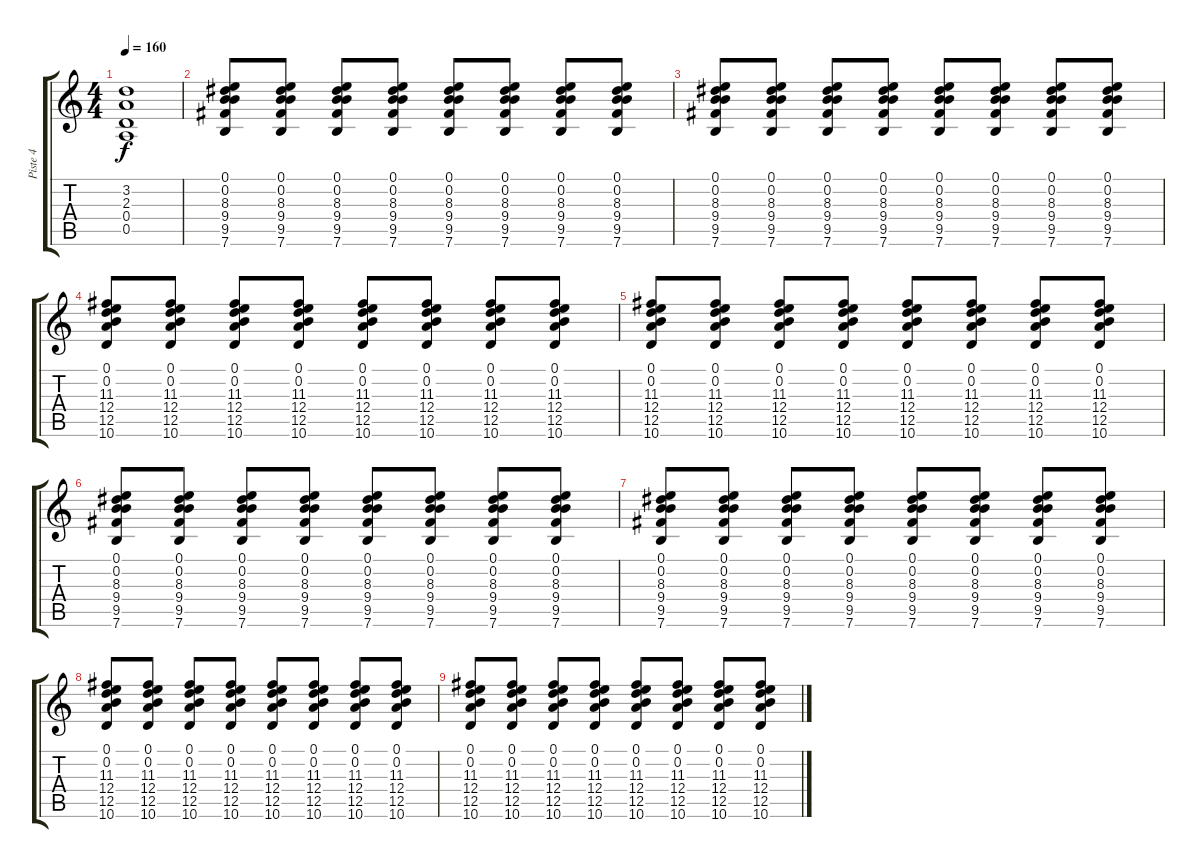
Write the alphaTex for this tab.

\track ("Piste 4" "Piste 4") {instrument overdrivenguitar}
\staff {score tabs}
\tuning (E4 B3 G3 D3 A2 E2) {hide}
\ts (4 4)
\tempo 160
\clef g2
\ks c
(3.2{t} 2.3{t} 0.4{t} 0.5{t}).1{dy f} |
(0.1 0.2 8.3 9.4 9.5 7.6).8 (0.1 0.2 8.3 9.4 9.5 7.6).8 (0.1 0.2 8.3 9.4 9.5 7.6).8 (0.1 0.2 8.3 9.4 9.5 7.6).8 (0.1 0.2 8.3 9.4 9.5 7.6).8 (0.1 0.2 8.3 9.4 9.5 7.6).8 (0.1 0.2 8.3 9.4 9.5 7.6).8 (0.1 0.2 8.3 9.4 9.5 7.6).8 |
(0.1 0.2 8.3 9.4 9.5 7.6).8 (0.1 0.2 8.3 9.4 9.5 7.6).8 (0.1 0.2 8.3 9.4 9.5 7.6).8 (0.1 0.2 8.3 9.4 9.5 7.6).8 (0.1 0.2 8.3 9.4 9.5 7.6).8 (0.1 0.2 8.3 9.4 9.5 7.6).8 (0.1 0.2 8.3 9.4 9.5 7.6).8 (0.1 0.2 8.3 9.4 9.5 7.6).8 |
(0.1 0.2 11.3 12.4 12.5 10.6).8 (0.1 0.2 11.3 12.4 12.5 10.6).8 (0.1 0.2 11.3 12.4 12.5 10.6).8 (0.1 0.2 11.3 12.4 12.5 10.6).8 (0.1 0.2 11.3 12.4 12.5 10.6).8 (0.1 0.2 11.3 12.4 12.5 10.6).8 (0.1 0.2 11.3 12.4 12.5 10.6).8 (0.1 0.2 11.3 12.4 12.5 10.6).8 |
(0.1 0.2 11.3 12.4 12.5 10.6).8 (0.1 0.2 11.3 12.4 12.5 10.6).8 (0.1 0.2 11.3 12.4 12.5 10.6).8 (0.1 0.2 11.3 12.4 12.5 10.6).8 (0.1 0.2 11.3 12.4 12.5 10.6).8 (0.1 0.2 11.3 12.4 12.5 10.6).8 (0.1 0.2 11.3 12.4 12.5 10.6).8 (0.1 0.2 11.3 12.4 12.5 10.6).8 |
(0.1 0.2 8.3 9.4 9.5 7.6).8 (0.1 0.2 8.3 9.4 9.5 7.6).8 (0.1 0.2 8.3 9.4 9.5 7.6).8 (0.1 0.2 8.3 9.4 9.5 7.6).8 (0.1 0.2 8.3 9.4 9.5 7.6).8 (0.1 0.2 8.3 9.4 9.5 7.6).8 (0.1 0.2 8.3 9.4 9.5 7.6).8 (0.1 0.2 8.3 9.4 9.5 7.6).8 |
(0.1 0.2 8.3 9.4 9.5 7.6).8 (0.1 0.2 8.3 9.4 9.5 7.6).8 (0.1 0.2 8.3 9.4 9.5 7.6).8 (0.1 0.2 8.3 9.4 9.5 7.6).8 (0.1 0.2 8.3 9.4 9.5 7.6).8 (0.1 0.2 8.3 9.4 9.5 7.6).8 (0.1 0.2 8.3 9.4 9.5 7.6).8 (0.1 0.2 8.3 9.4 9.5 7.6).8 |
(0.1 0.2 11.3 12.4 12.5 10.6).8 (0.1 0.2 11.3 12.4 12.5 10.6).8 (0.1 0.2 11.3 12.4 12.5 10.6).8 (0.1 0.2 11.3 12.4 12.5 10.6).8 (0.1 0.2 11.3 12.4 12.5 10.6).8 (0.1 0.2 11.3 12.4 12.5 10.6).8 (0.1 0.2 11.3 12.4 12.5 10.6).8 (0.1 0.2 11.3 12.4 12.5 10.6).8 |
(0.1 0.2 11.3 12.4 12.5 10.6).8 (0.1 0.2 11.3 12.4 12.5 10.6).8 (0.1 0.2 11.3 12.4 12.5 10.6).8 (0.1 0.2 11.3 12.4 12.5 10.6).8 (0.1 0.2 11.3 12.4 12.5 10.6).8 (0.1 0.2 11.3 12.4 12.5 10.6).8 (0.1 0.2 11.3 12.4 12.5 10.6).8 (0.1 0.2 11.3 12.4 12.5 10.6).8
